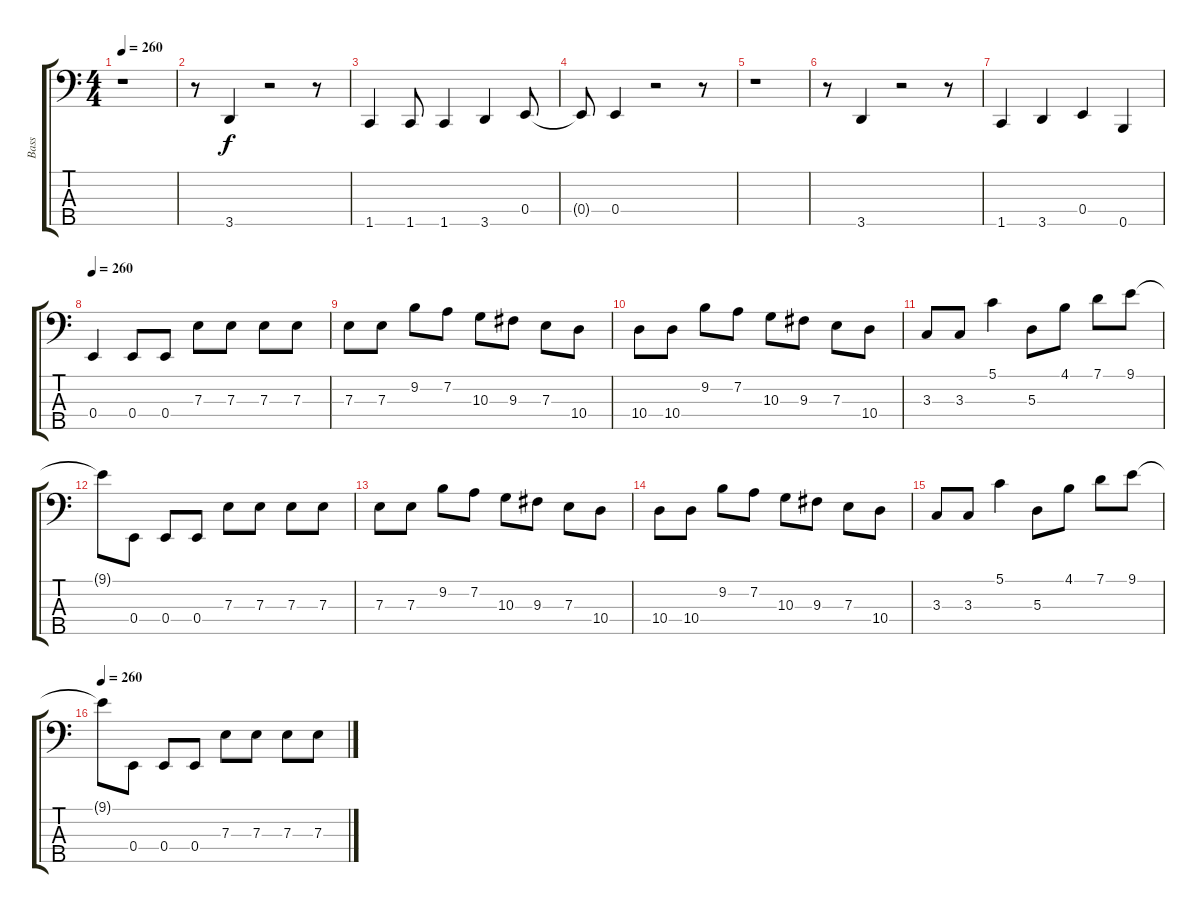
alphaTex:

\track ("Bass" "Bass") {instrument electricbassfinger}
\staff {score tabs}
\tuning (G2 D2 A1 E1 B0) {hide}
\ts (4 4)
\tempo 260
\clef f4
\ks c
r.1{dy f} |
r.8 3.5.4 r.2 r.8 |
1.5.4 1.5.8 1.5.4 3.5.4 0.4.8 |
0.4{t}.8 0.4.4 r.2 r.8 |
r.1 |
r.8 3.5.4 r.2 r.8 |
1.5.4 3.5.4 0.4.4 0.5.4 |
\tempo 260
0.4.4 0.4.8 0.4.8 7.3.8 7.3.8 7.3.8 7.3.8 |
7.3.8 7.3.8 9.2.8 7.2.8 10.3.8 9.3.8 7.3.8 10.4.8 |
10.4.8 10.4.8 9.2.8 7.2.8 10.3.8 9.3.8 7.3.8 10.4.8 |
3.3.8 3.3.8 5.1.4 5.3.8 4.1.8 7.1.8 9.1.8 |
9.1{t}.8 0.4.8 0.4.8 0.4.8 7.3.8 7.3.8 7.3.8 7.3.8 |
7.3.8 7.3.8 9.2.8 7.2.8 10.3.8 9.3.8 7.3.8 10.4.8 |
10.4.8 10.4.8 9.2.8 7.2.8 10.3.8 9.3.8 7.3.8 10.4.8 |
3.3.8 3.3.8 5.1.4 5.3.8 4.1.8 7.1.8 9.1.8 |
\tempo 260
9.1{t}.8 0.4.8 0.4.8 0.4.8 7.3.8 7.3.8 7.3.8 7.3.8
